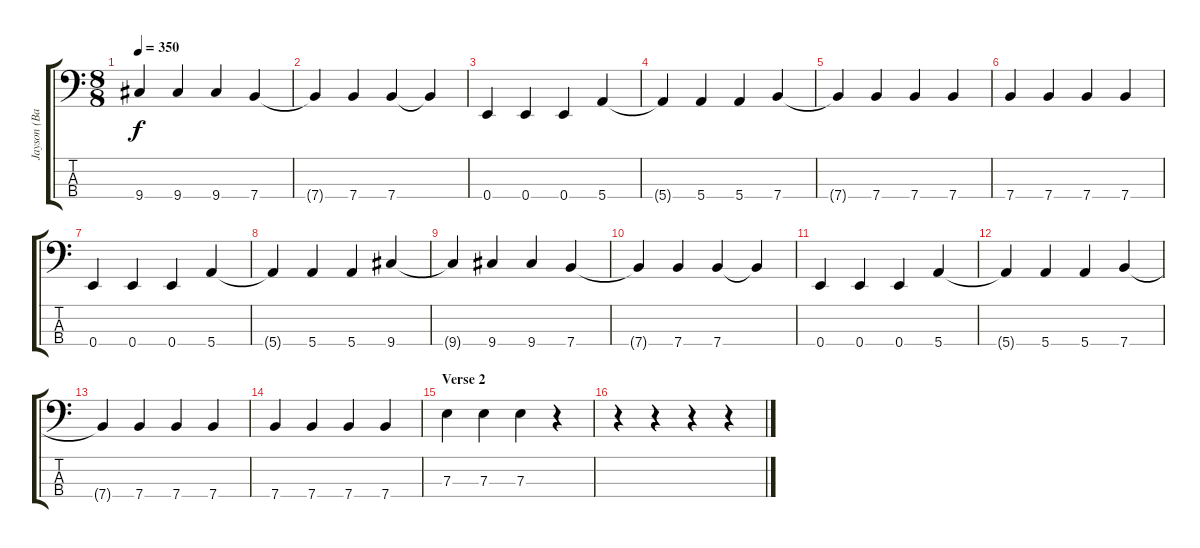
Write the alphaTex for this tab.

\track ("Jayson (Bass)" "Jayson (Ba") {instrument electricbasspick}
\staff {score tabs}
\tuning (G2 D2 A1 E1) {hide}
\ts (8 8)
\tempo 350
\clef f4
\ks c
9.4{t}.4{dy f} 9.4.4 9.4.4 7.4.4 |
7.4{t}.4 7.4.4 7.4.4 7.4{t}.4 |
0.4.4 0.4.4 0.4.4 5.4.4 |
5.4{t}.4 5.4.4 5.4.4 7.4.4 |
7.4{t}.4 7.4.4 7.4.4 7.4.4 |
7.4.4 7.4.4 7.4.4 7.4.4 |
0.4.4 0.4.4 0.4.4 5.4.4 |
5.4{t}.4 5.4.4 5.4.4 9.4.4 |
9.4{t}.4 9.4.4 9.4.4 7.4.4 |
7.4{t}.4 7.4.4 7.4.4 7.4{t}.4 |
0.4.4 0.4.4 0.4.4 5.4.4 |
5.4{t}.4 5.4.4 5.4.4 7.4.4 |
7.4{t}.4 7.4.4 7.4.4 7.4.4 |
7.4.4 7.4.4 7.4.4 7.4.4 |
\section ("" "Verse 2")
7.3.4 7.3.4 7.3.4 r.4 |
r.4 r.4 r.4 r.4
